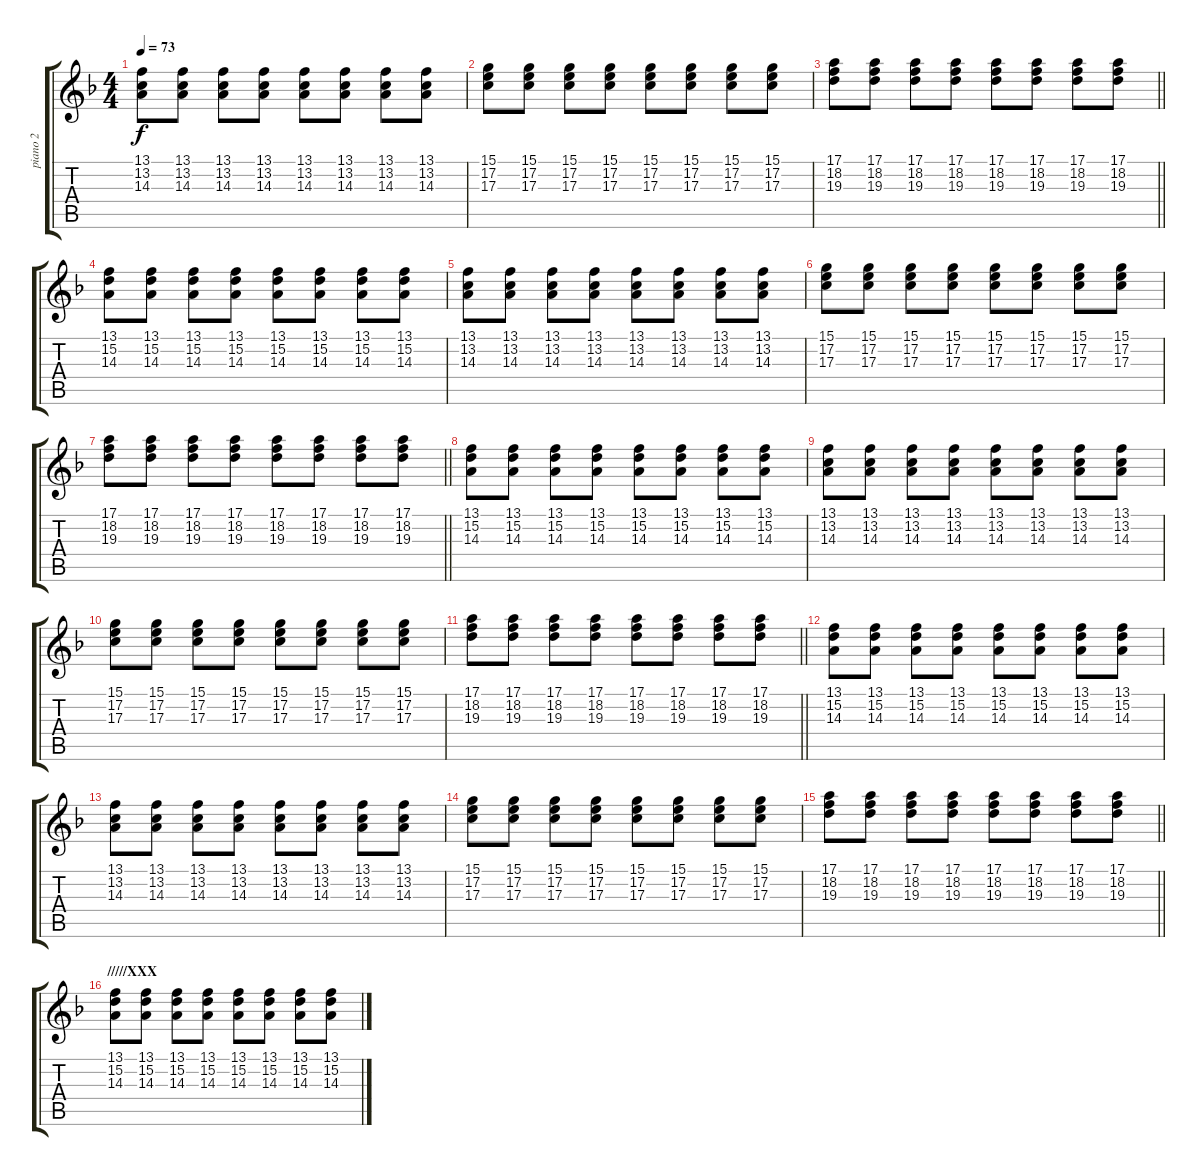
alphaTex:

\track ("piano 2" "piano 2") {instrument acousticgrandpiano}
\staff {score tabs}
\tuning (E4 B3 G3 D3 A2 E2) {hide}
\ts (4 4)
\tempo 73
\clef g2
\ks f
(13.1 13.2 14.3).8{dy f} (13.1 13.2 14.3).8 (13.1 13.2 14.3).8 (13.1 13.2 14.3).8 (13.1 13.2 14.3).8 (13.1 13.2 14.3).8 (13.1 13.2 14.3).8 (13.1 13.2 14.3).8 |
(15.1 17.2 17.3).8 (15.1 17.2 17.3).8 (15.1 17.2 17.3).8 (15.1 17.2 17.3).8 (15.1 17.2 17.3).8 (15.1 17.2 17.3).8 (15.1 17.2 17.3).8 (15.1 17.2 17.3).8 |
\barLineRight lightlight
(17.1 18.2 19.3).8 (17.1 18.2 19.3).8 (17.1 18.2 19.3).8 (17.1 18.2 19.3).8 (17.1 18.2 19.3).8 (17.1 18.2 19.3).8 (17.1 18.2 19.3).8 (17.1 18.2 19.3).8 |
(13.1 15.2 14.3).8 (13.1 15.2 14.3).8 (13.1 15.2 14.3).8 (13.1 15.2 14.3).8 (13.1 15.2 14.3).8 (13.1 15.2 14.3).8 (13.1 15.2 14.3).8 (13.1 15.2 14.3).8 |
(13.1 13.2 14.3).8 (13.1 13.2 14.3).8 (13.1 13.2 14.3).8 (13.1 13.2 14.3).8 (13.1 13.2 14.3).8 (13.1 13.2 14.3).8 (13.1 13.2 14.3).8 (13.1 13.2 14.3).8 |
(15.1 17.2 17.3).8 (15.1 17.2 17.3).8 (15.1 17.2 17.3).8 (15.1 17.2 17.3).8 (15.1 17.2 17.3).8 (15.1 17.2 17.3).8 (15.1 17.2 17.3).8 (15.1 17.2 17.3).8 |
\barLineRight lightlight
(17.1 18.2 19.3).8 (17.1 18.2 19.3).8 (17.1 18.2 19.3).8 (17.1 18.2 19.3).8 (17.1 18.2 19.3).8 (17.1 18.2 19.3).8 (17.1 18.2 19.3).8 (17.1 18.2 19.3).8 |
(13.1 15.2 14.3).8 (13.1 15.2 14.3).8 (13.1 15.2 14.3).8 (13.1 15.2 14.3).8 (13.1 15.2 14.3).8 (13.1 15.2 14.3).8 (13.1 15.2 14.3).8 (13.1 15.2 14.3).8 |
(13.1 13.2 14.3).8 (13.1 13.2 14.3).8 (13.1 13.2 14.3).8 (13.1 13.2 14.3).8 (13.1 13.2 14.3).8 (13.1 13.2 14.3).8 (13.1 13.2 14.3).8 (13.1 13.2 14.3).8 |
(15.1 17.2 17.3).8 (15.1 17.2 17.3).8 (15.1 17.2 17.3).8 (15.1 17.2 17.3).8 (15.1 17.2 17.3).8 (15.1 17.2 17.3).8 (15.1 17.2 17.3).8 (15.1 17.2 17.3).8 |
\barLineRight lightlight
(17.1 18.2 19.3).8 (17.1 18.2 19.3).8 (17.1 18.2 19.3).8 (17.1 18.2 19.3).8 (17.1 18.2 19.3).8 (17.1 18.2 19.3).8 (17.1 18.2 19.3).8 (17.1 18.2 19.3).8 |
\section ("" "")
(13.1 15.2 14.3).8 (13.1 15.2 14.3).8 (13.1 15.2 14.3).8 (13.1 15.2 14.3).8 (13.1 15.2 14.3).8 (13.1 15.2 14.3).8 (13.1 15.2 14.3).8 (13.1 15.2 14.3).8 |
(13.1 13.2 14.3).8 (13.1 13.2 14.3).8 (13.1 13.2 14.3).8 (13.1 13.2 14.3).8 (13.1 13.2 14.3).8 (13.1 13.2 14.3).8 (13.1 13.2 14.3).8 (13.1 13.2 14.3).8 |
(15.1 17.2 17.3).8 (15.1 17.2 17.3).8 (15.1 17.2 17.3).8 (15.1 17.2 17.3).8 (15.1 17.2 17.3).8 (15.1 17.2 17.3).8 (15.1 17.2 17.3).8 (15.1 17.2 17.3).8 |
\barLineRight lightlight
(17.1 18.2 19.3).8 (17.1 18.2 19.3).8 (17.1 18.2 19.3).8 (17.1 18.2 19.3).8 (17.1 18.2 19.3).8 (17.1 18.2 19.3).8 (17.1 18.2 19.3).8 (17.1 18.2 19.3).8 |
\section ("" "/////XXX")
(13.1 15.2 14.3).8 (13.1 15.2 14.3).8 (13.1 15.2 14.3).8 (13.1 15.2 14.3).8 (13.1 15.2 14.3).8 (13.1 15.2 14.3).8 (13.1 15.2 14.3).8 (13.1 15.2 14.3).8
